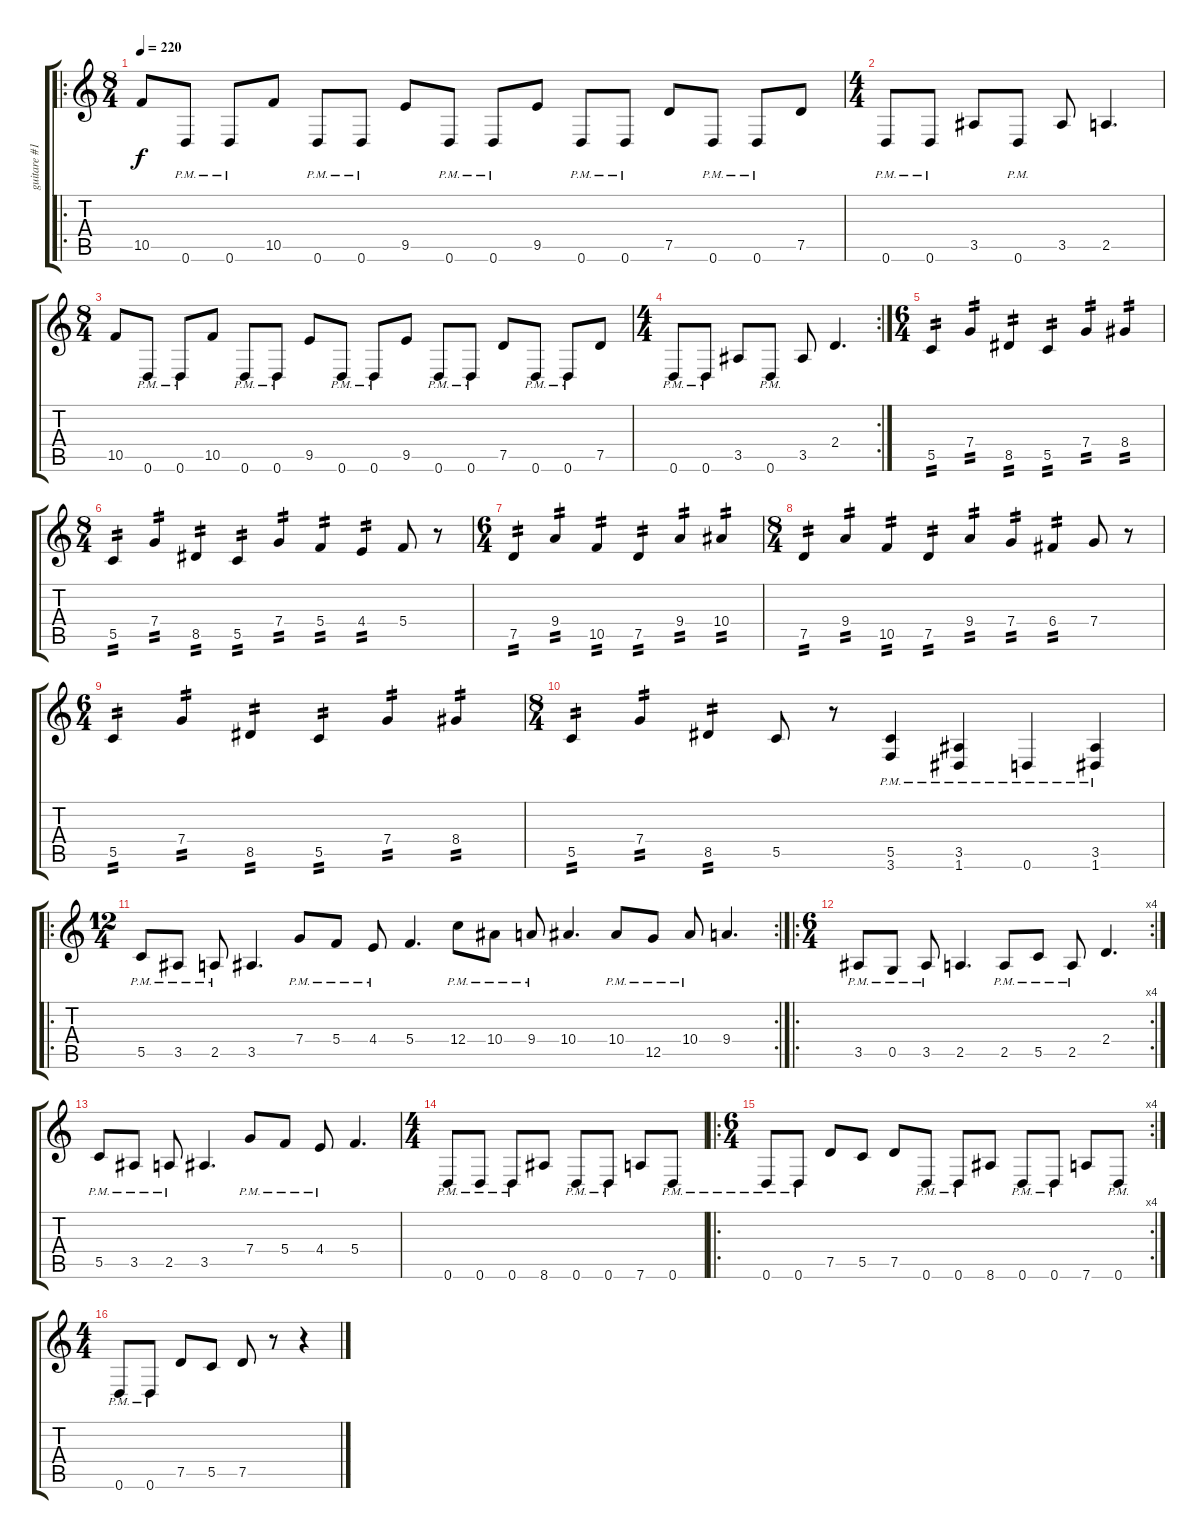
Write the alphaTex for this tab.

\track ("guitare #1" "guitare #1") {instrument distortionguitar}
\staff {score tabs}
\tuning (D4 A3 F3 C3 G2 D2) {hide}
\ro
\ts (8 4)
\tempo 220
\clef g2
\ks c
10.5.8{dy f} 0.6{pm}.8 0.6{pm}.8 10.5.8 0.6{pm}.8 0.6{pm}.8 9.5.8 0.6{pm}.8 0.6{pm}.8 9.5.8 0.6{pm}.8 0.6{pm}.8 7.5.8 0.6{pm}.8 0.6{pm}.8 7.5.8 |
\ts (4 4)
0.6{pm}.8 0.6{pm}.8 3.5.8 0.6{pm}.8 3.5.8 2.5.4{d} |
\ts (8 4)
10.5.8 0.6{pm}.8 0.6{pm}.8 10.5.8 0.6{pm}.8 0.6{pm}.8 9.5.8 0.6{pm}.8 0.6{pm}.8 9.5.8 0.6{pm}.8 0.6{pm}.8 7.5.8 0.6{pm}.8 0.6{pm}.8 7.5.8 |
\rc 2
\ts (4 4)
0.6{pm}.8 0.6{pm}.8 3.5.8 0.6{pm}.8 3.5.8 2.4.4{d} |
\ts (6 4)
5.5.4{tp 2} 7.4.4{tp 2} 8.5.4{tp 2} 5.5.4{tp 2} 7.4.4{tp 2} 8.4.4{tp 2} |
\ts (8 4)
5.5.4{tp 2} 7.4.4{tp 2} 8.5.4{tp 2} 5.5.4{tp 2} 7.4.4{tp 2} 5.4.4{tp 2} 4.4.4{tp 2} 5.4.8 r.8 |
\ts (6 4)
7.5.4{tp 2} 9.4.4{tp 2} 10.5.4{tp 2} 7.5.4{tp 2} 9.4.4{tp 2} 10.4.4{tp 2} |
\ts (8 4)
7.5.4{tp 2} 9.4.4{tp 2} 10.5.4{tp 2} 7.5.4{tp 2} 9.4.4{tp 2} 7.4.4{tp 2} 6.4.4{tp 2} 7.4.8 r.8 |
\ts (6 4)
5.5.4{tp 2} 7.4.4{tp 2} 8.5.4{tp 2} 5.5.4{tp 2} 7.4.4{tp 2} 8.4.4{tp 2} |
\ts (8 4)
5.5.4{tp 2} 7.4.4{tp 2} 8.5.4{tp 2} 5.5.8 r.8 (5.5{pm} 3.6{pm}).4 (3.5{pm} 1.6{pm}).4 0.6{pm}.4 (3.5{pm} 1.6{pm}).4 |
\ro
\rc 2
\ts (12 4)
5.5{pm}.8 3.5{pm}.8 2.5{pm}.8 3.5.4{d} 7.4{pm}.8 5.4{pm}.8 4.4{pm}.8 5.4.4{d} 12.4{pm}.8 10.4{pm}.8 9.4{pm}.8 10.4.4{d} 10.4{pm}.8 12.5{pm}.8 10.4{pm}.8 9.4.4{d} |
\ro
\rc 4
\ts (6 4)
3.5{pm}.8 0.5{pm}.8 3.5{pm}.8 2.5.4{d} 2.5{pm}.8 5.5{pm}.8 2.5{pm}.8 2.4.4{d} |
5.5{pm}.8 3.5{pm}.8 2.5{pm}.8 3.5.4{d} 7.4{pm}.8 5.4{pm}.8 4.4{pm}.8 5.4.4{d} |
\ts (4 4)
0.6{pm}.8 0.6{pm}.8 0.6{pm}.8 8.6.8 0.6{pm}.8 0.6{pm}.8 7.6.8 0.6{pm}.8 |
\ro
\rc 4
\ts (6 4)
0.6{pm}.8 0.6{pm}.8 7.5.8 5.5.8 7.5.8 0.6{pm}.8 0.6{pm}.8 8.6.8 0.6{pm}.8 0.6{pm}.8 7.6.8 0.6{pm}.8 |
\ts (4 4)
0.6{pm}.8 0.6{pm}.8 7.5.8 5.5.8 7.5.8 r.8 r.4
